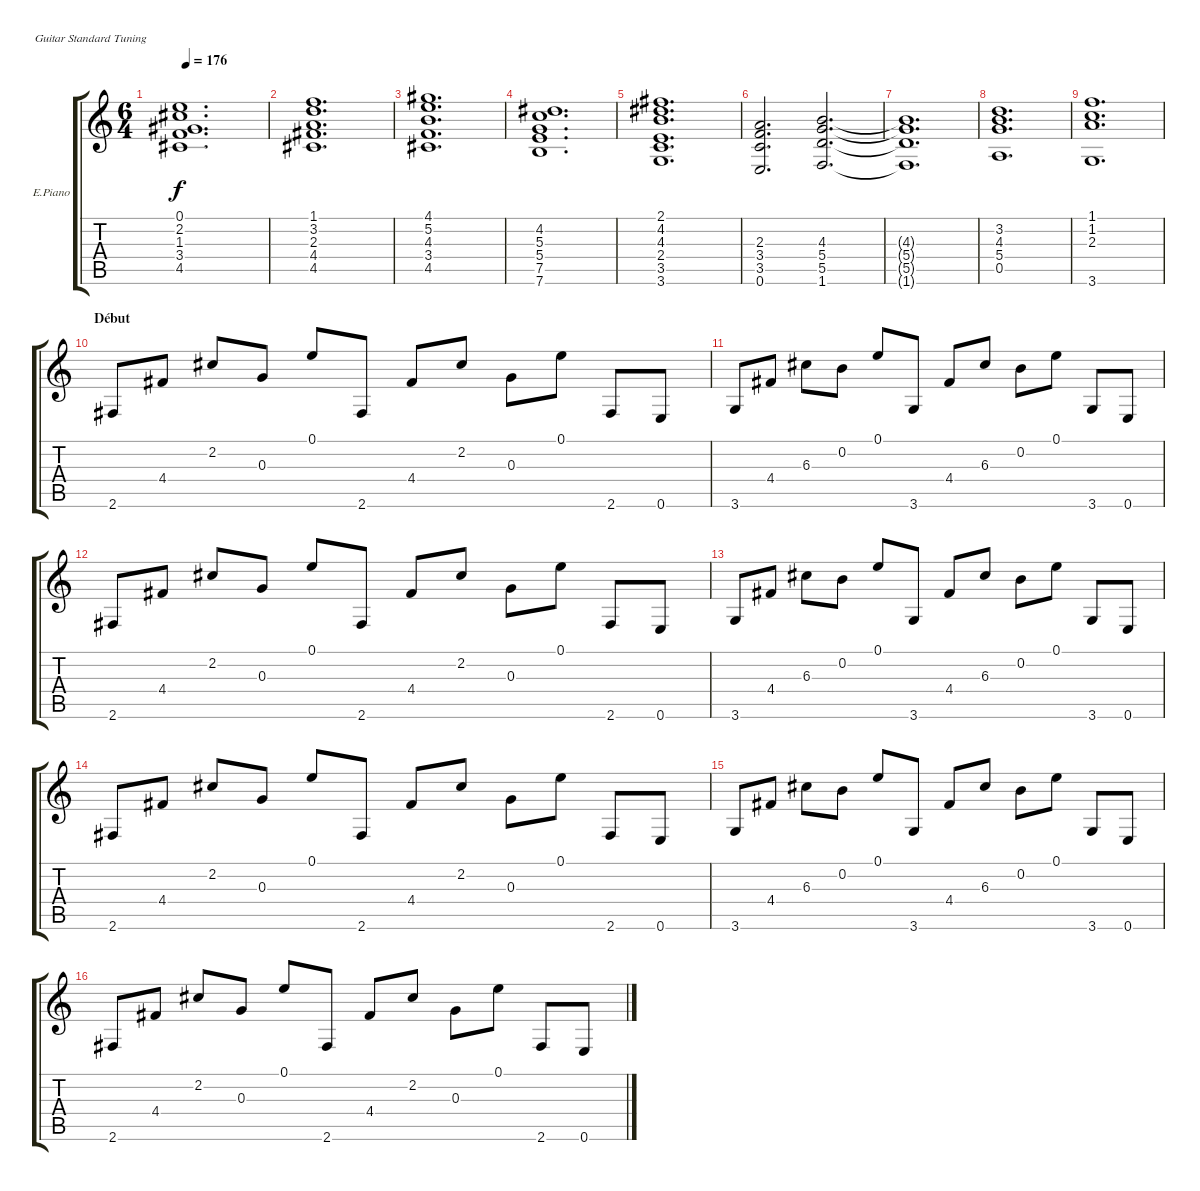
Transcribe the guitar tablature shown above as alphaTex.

\bracketExtendMode groupsimilarinstruments
\firstSystemTrackNameOrientation horizontal
\otherSystemsTrackNameOrientation horizontal
\track ("E.Piano" "E.Piano") {instrument electricpiano1}
\staff {score tabs}
\tuning (E4 B3 G3 D3 A2 E2)
\displaytranspose 12
\ts (6 4)
\tempo 176
\clef g2
\ks c
(0.1 2.2 1.3 3.4 4.5).1{d dy f instrument electricpiano1} |
(1.1 3.2 2.3 4.4 4.5).1{d} |
(4.1 5.2 4.3 3.4 4.5).1{d} |
(4.2 5.3 5.4 7.5 7.6).1{d} |
(2.1 4.2 4.3 2.4 3.5 3.6).1{d} |
(2.3 3.4 3.5 0.6).2{d} (4.3 5.4 5.5 1.6).2{d} |
(4.3{t} 5.4{t} 5.5{t} 1.6{t}).1{d} |
(3.2 4.3 5.4 0.5).1{d} |
(1.1 1.2 2.3 3.6).1{d} |
\section ("" "Début")
2.6.8 4.4.8 2.2.8 0.3.8 0.1.8 2.6.8 4.4.8 2.2.8 0.3.8 0.1.8 2.6.8 0.6.8 |
3.6.8 4.4.8 6.3.8 0.2.8 0.1.8 3.6.8 4.4.8 6.3.8 0.2.8 0.1.8 3.6.8 0.6.8 |
2.6.8 4.4.8 2.2.8 0.3.8 0.1.8 2.6.8 4.4.8 2.2.8 0.3.8 0.1.8 2.6.8 0.6.8 |
3.6.8 4.4.8 6.3.8 0.2.8 0.1.8 3.6.8 4.4.8 6.3.8 0.2.8 0.1.8 3.6.8 0.6.8 |
2.6.8 4.4.8 2.2.8 0.3.8 0.1.8 2.6.8 4.4.8 2.2.8 0.3.8 0.1.8 2.6.8 0.6.8 |
3.6.8 4.4.8 6.3.8 0.2.8 0.1.8 3.6.8 4.4.8 6.3.8 0.2.8 0.1.8 3.6.8 0.6.8 |
2.6.8 4.4.8 2.2.8 0.3.8 0.1.8 2.6.8 4.4.8 2.2.8 0.3.8 0.1.8 2.6.8 0.6.8
